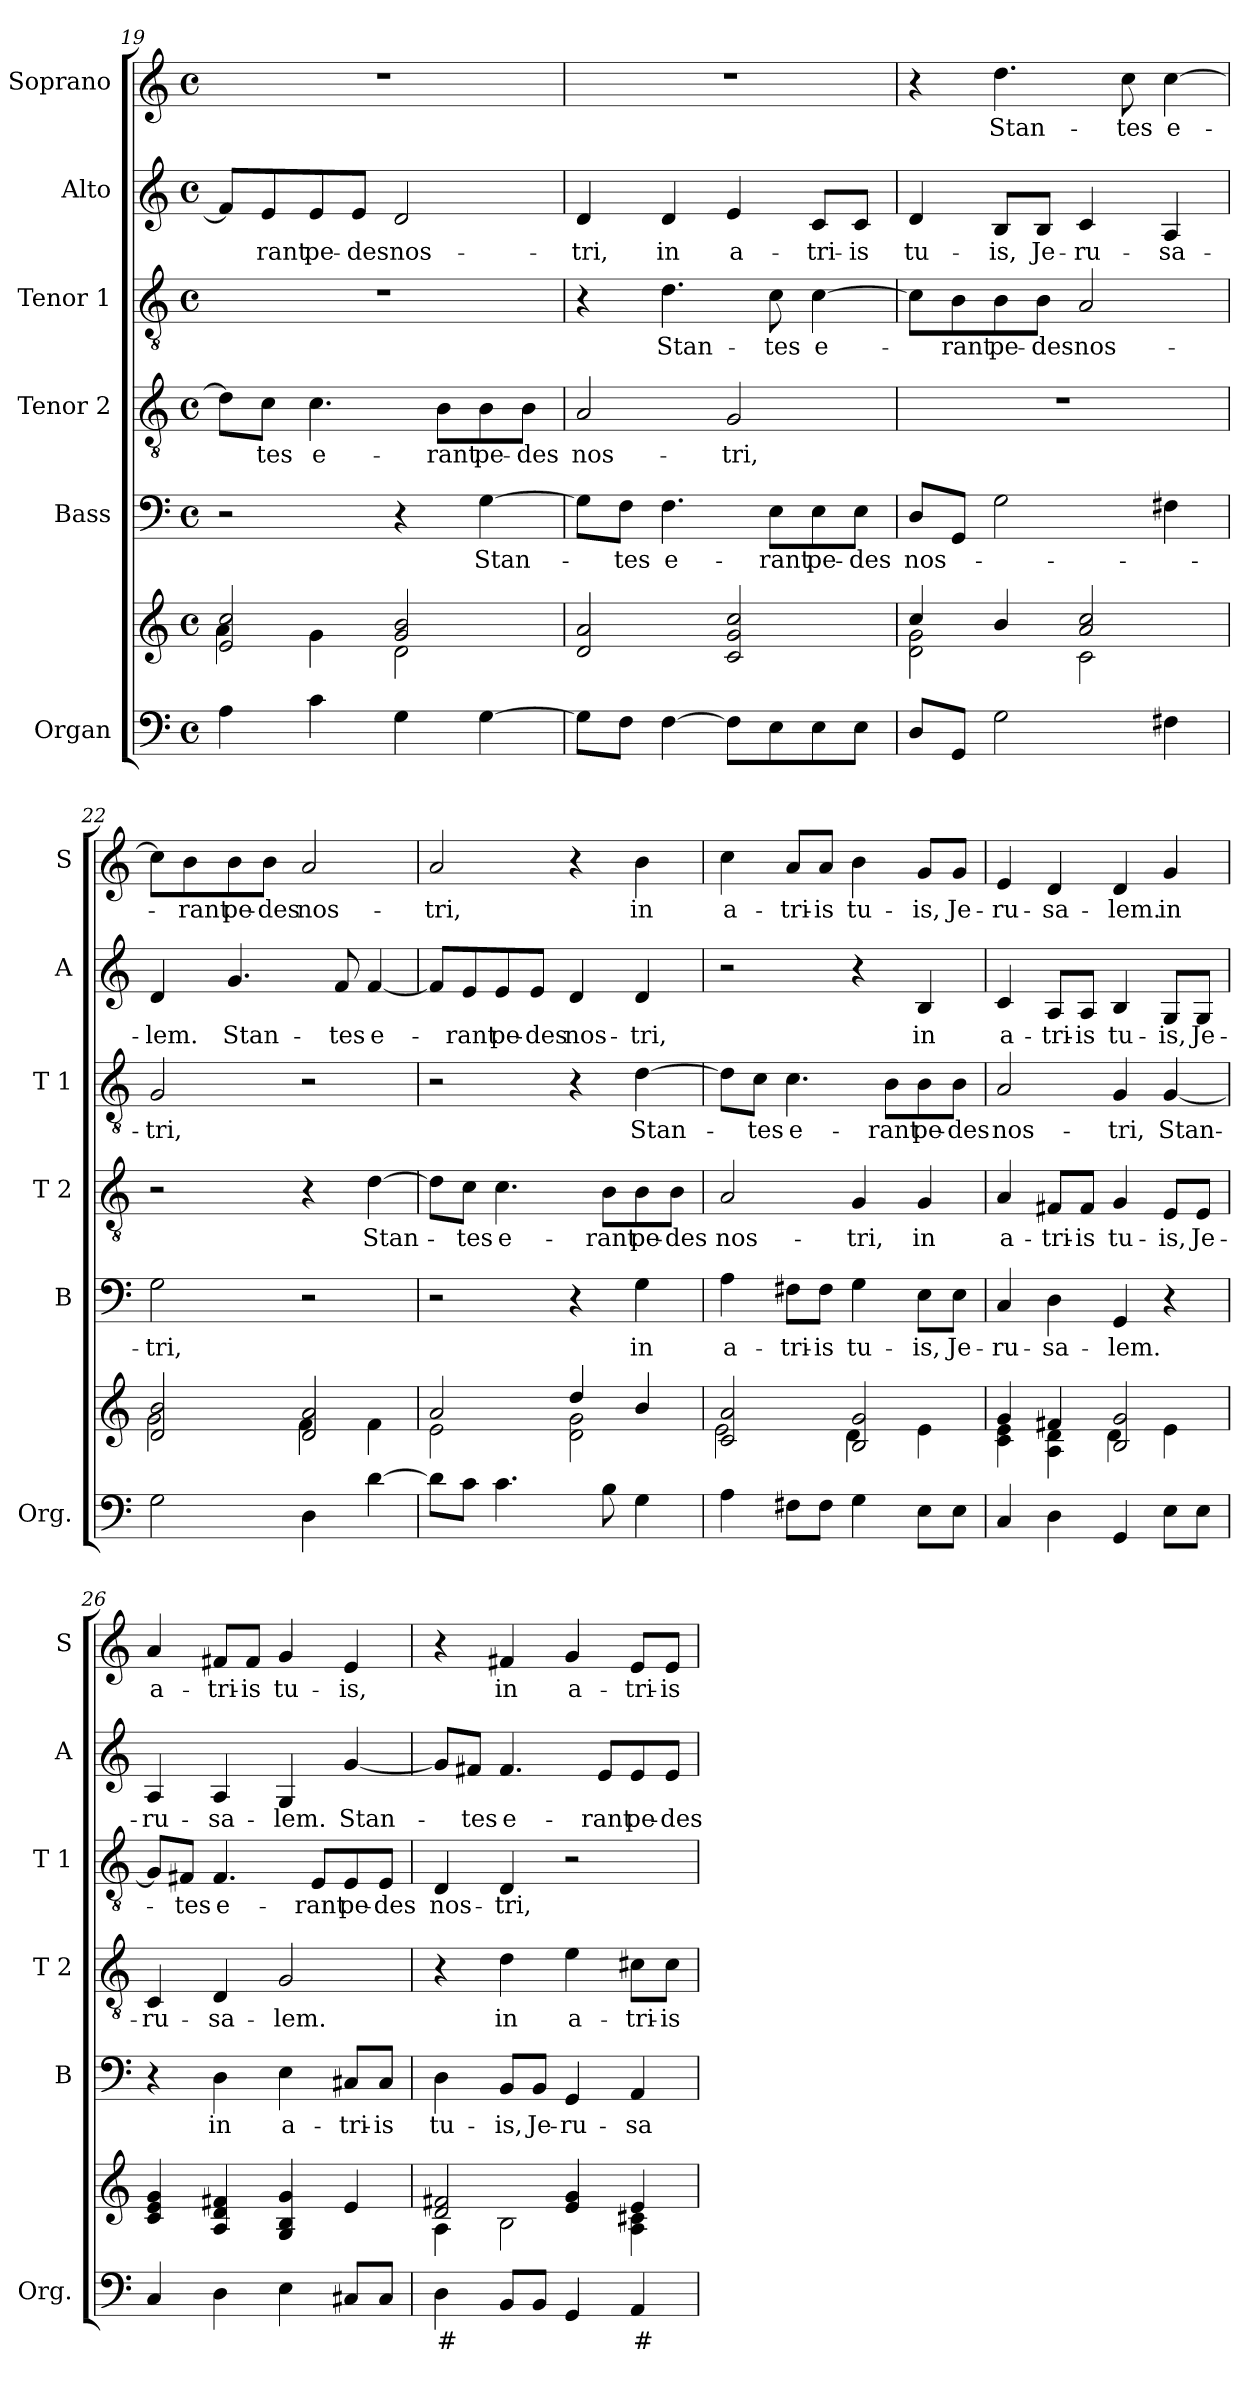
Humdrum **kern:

**kern	**text	**kern	**kern	**text	**kern	**text	**kern	**text	**kern	**text	**kern	**text
*part6	*part6	*part6	*part5	*part5	*part4	*part4	*part3	*part3	*part2	*part2	*part1	*part1
*staff7	*staff7	*staff6	*staff5	*staff5	*staff4	*staff4	*staff3	*staff3	*staff2	*staff2	*staff1	*staff1
*I"Organ	*	*	*I"Bass	*	*I"Tenor 2	*	*I"Tenor 1	*	*I"Alto	*	*I"Soprano	*
*I'Org.	*	*	*I'B	*	*I'T 2	*	*I'T 1	*	*I'A	*	*I'S	*
*clefF4	*	*clefG2	*clefF4	*	*clefGv2	*	*clefGv2	*	*clefG2	*	*clefG2	*
*k[]	*	*k[]	*k[]	*	*k[]	*	*k[]	*	*k[]	*	*k[]	*
*M4/4	*	*M4/4	*M4/4	*	*M4/4	*	*M4/4	*	*M4/4	*	*M4/4	*
*met(c)	*	*met(c)	*met(c)	*	*met(c)	*	*met(c)	*	*met(c)	*	*met(c)	*
=19	=19	=19	=19	=19	=19	=19	=19	=19	=19	=19	=19	=19
*	*	*^	*	*	*	*	*	*	*	*	*	*
4A\	.	2e!/ 2cc!/	4a!\	2r	.	8d\L]	.	1r	.	8f/L]	.	1r	.
!	!	!	!	!	!	!	!LO:LY:b	!	!	!	!LO:LY:b	!	!
.	.	.	.	.	.	8c\J	-tes	.	.	8e/	-rant	.	.
!	!	!	!	!	!	!	!LO:LY:b	!	!	!	!LO:LY:b	!	!
4c\	.	.	4g!\	.	.	4.c\	e-	.	.	8e/	pe-	.	.
!	!	!	!	!	!	!	!	!	!	!	!LO:LY:b	!	!
.	.	.	.	.	.	.	.	.	.	8e/J	-des	.	.
!	!	!	!	!	!	!	!	!	!	!	!LO:LY:b	!	!
4G\	.	2g!/ 2b!/	2d!\	4r	.	.	.	.	.	2d/	nos-	.	.
!	!	!	!	!	!	!	!LO:LY:b	!	!	!	!	!	!
.	.	.	.	.	.	8B\L	-rant	.	.	.	.	.	.
!	!	!	!	!	!LO:LY:b	!	!LO:LY:b	!	!	!	!	!	!
[4G\	.	.	.	[4G\	Stan-	8B\	pe-	.	.	.	.	.	.
!	!	!	!	!	!	!	!LO:LY:b	!	!	!	!	!	!
.	.	.	.	.	.	8B\J	-des	.	.	.	.	.	.
*	*	*v	*v	*	*	*	*	*	*	*	*	*	*
!!LO:LB:g=z
=20	=20	=20	=20	=20	=20	=20	=20	=20	=20	=20	=20	=20
!	!	!	!	!	!	!LO:LY:b	!	!	!	!LO:LY:b	!	!
8G\L]	.	2d!/ 2a!/	8G\L]	.	2A/	nos-	4r	.	4d/	-tri,	1r	.
!	!	!	!	!LO:LY:b	!	!	!	!	!	!	!	!
8F\J	.	.	8F\J	-tes	.	.	.	.	.	.	.	.
!	!	!	!	!LO:LY:b	!	!	!	!LO:LY:b	!	!LO:LY:b	!	!
[4F\	.	.	4.F\	e-	.	.	4.d\	Stan-	4d/	in	.	.
!	!	!	!	!	!	!LO:LY:b	!	!	!	!LO:LY:b	!	!
8F\L]	.	2c!/ 2g!/ 2cc!/	.	.	2G/	-tri,	.	.	4e/	a-	.	.
!	!	!	!	!LO:LY:b	!	!	!	!LO:LY:b	!	!	!	!
8E\	.	.	8E\L	-rant	.	.	8c\	-tes	.	.	.	.
!	!	!	!	!LO:LY:b	!	!	!	!LO:LY:b	!	!LO:LY:b	!	!
8E\	.	.	8E\	pe-	.	.	[4c\	e-	8c/L	-tri-	.	.
!	!	!	!	!LO:LY:b	!	!	!	!	!	!LO:LY:b	!	!
8E\J	.	.	8E\J	-des	.	.	.	.	8c/J	-is	.	.
=21	=21	=21	=21	=21	=21	=21	=21	=21	=21	=21	=21	=21
*	*	*^	*	*	*	*	*	*	*	*	*	*
!	!	!	!	!	!LO:LY:b	!	!	!	!	!	!LO:LY:b	!	!
8D/L	.	4cc!/	2d!\ 2g!\	8D/L	nos-	1r	.	8c\L]	.	4d/	tu-	4r	.
!	!	!	!	!	!	!	!	!	!LO:LY:b	!	!	!	!
8GG/J	.	.	.	8GG/J	.	.	.	8B\	-rant	.	.	.	.
!	!	!	!	!	!	!	!	!	!LO:LY:b	!	!LO:LY:b	!	!LO:LY:b
2G\	.	4b!/	.	2G\	.	.	.	8B\	pe-	8B/L	-is,	4.dd\	Stan-
!	!	!	!	!	!	!	!	!	!LO:LY:b	!	!LO:LY:b	!	!
.	.	.	.	.	.	.	.	8B\J	-des	8B/J	Je-	.	.
!	!	!	!	!	!	!	!	!	!LO:LY:b	!	!LO:LY:b	!	!
.	.	2a!/ 2cc!/	2c!\	.	.	.	.	2A/	nos-	4c/	-ru-	.	.
!	!	!	!	!	!	!	!	!	!	!	!	!	!LO:LY:b
.	.	.	.	.	.	.	.	.	.	.	.	8cc\	-tes
!	!	!	!	!	!	!	!	!	!	!	!LO:LY:b	!	!LO:LY:b
4F#X\	.	.	.	4F#X\	.	.	.	.	.	4A/	-sa-	[4cc\	e-
=22	=22	=22	=22	=22	=22	=22	=22	=22	=22	=22	=22	=22	=22
!	!	!	!	!	!LO:LY:b	!	!	!	!LO:LY:b	!	!LO:LY:b	!	!
2G\	.	2d!/ 2b!/	2g!\	2G\	-tri,	2r	.	2G/	-tri,	4d/	-lem.	8cc\L]	.
!	!	!	!	!	!	!	!	!	!	!	!	!	!LO:LY:b
.	.	.	.	.	.	.	.	.	.	.	.	8b\	-rant
!	!	!	!	!	!	!	!	!	!	!	!LO:LY:b	!	!LO:LY:b
.	.	.	.	.	.	.	.	.	.	4.g/	Stan-	8b\	pe-
!	!	!	!	!	!	!	!	!	!	!	!	!	!LO:LY:b
.	.	.	.	.	.	.	.	.	.	.	.	8b\J	-des
!	!	!	!	!	!	!	!	!	!	!	!	!	!LO:LY:b
4D\	.	2d!/ 2a!/	4f!\	2r	.	4r	.	2r	.	.	.	2a/	nos-
!	!	!	!	!	!	!	!	!	!	!	!LO:LY:b	!	!
.	.	.	.	.	.	.	.	.	.	8f/	-tes	.	.
!	!	!	!	!	!	!	!LO:LY:b	!	!	!	!LO:LY:b	!	!
[4d\	.	.	4f!\	.	.	[4d\	Stan-	.	.	[4f/	e-	.	.
=23	=23	=23	=23	=23	=23	=23	=23	=23	=23	=23	=23	=23	=23
!	!	!	!	!	!	!	!	!	!	!	!	!	!LO:LY:b
8d\L]	.	2a!/	2e!\	2r	.	8d\L]	.	2r	.	8f/L]	.	2a/	-tri,
!	!	!	!	!	!	!	!LO:LY:b	!	!	!	!LO:LY:b	!	!
8c\J	.	.	.	.	.	8c\J	-tes	.	.	8e/	-rant	.	.
!	!	!	!	!	!	!	!LO:LY:b	!	!	!	!LO:LY:b	!	!
4.c\	.	.	.	.	.	4.c\	e-	.	.	8e/	pe-	.	.
!	!	!	!	!	!	!	!	!	!	!	!LO:LY:b	!	!
.	.	.	.	.	.	.	.	.	.	8e/J	-des	.	.
!	!	!	!	!	!	!	!	!	!	!	!LO:LY:b	!	!
.	.	4dd!/	2d!\ 2g!\	4r	.	.	.	4r	.	4d/	nos-	4r	.
!	!	!	!	!	!	!	!LO:LY:b	!	!	!	!	!	!
8B\	.	.	.	.	.	8B\L	-rant	.	.	.	.	.	.
!	!	!	!	!	!LO:LY:b	!	!LO:LY:b	!	!LO:LY:b	!	!LO:LY:b	!	!LO:LY:b
4G\	.	4b!/	.	4G\	in	8B\	pe-	[4d\	Stan-	4d/	-tri,	4b\	in
!	!	!	!	!	!	!	!LO:LY:b	!	!	!	!	!	!
.	.	.	.	.	.	8B\J	-des	.	.	.	.	.	.
!!LO:PB:g=z
=24	=24	=24	=24	=24	=24	=24	=24	=24	=24	=24	=24	=24	=24
!	!	!	!	!	!LO:LY:b	!	!LO:LY:b	!	!	!	!	!	!LO:LY:b
4A\	.	2c!/ 2a!/	2e!\	4A\	a-	2A/	nos-	8d\L]	.	2r	.	4cc\	a-
!	!	!	!	!	!	!	!	!	!LO:LY:b	!	!	!	!
.	.	.	.	.	.	.	.	8c\J	-tes	.	.	.	.
!	!	!	!	!	!LO:LY:b	!	!	!	!LO:LY:b	!	!	!	!LO:LY:b
8F#X\L	.	.	.	8F#X\L	-tri-	.	.	4.c\	e-	.	.	8a/L	-tri-
!	!	!	!	!	!LO:LY:b	!	!	!	!	!	!	!	!LO:LY:b
8F#\J	.	.	.	8F#\J	-is	.	.	.	.	.	.	8a/J	-is
!	!	!	!	!	!LO:LY:b	!	!LO:LY:b	!	!	!	!	!	!LO:LY:b
4G\	.	2B!/ 2g!/	4d!\	4G\	tu-	4G/	-tri,	.	.	4r	.	4b\	tu-
!	!	!	!	!	!	!	!	!	!LO:LY:b	!	!	!	!
.	.	.	.	.	.	.	.	8B\L	-rant	.	.	.	.
!	!	!	!	!	!LO:LY:b	!	!LO:LY:b	!	!LO:LY:b	!	!LO:LY:b	!	!LO:LY:b
8E\L	.	.	4e!\	8E\L	-is,	4G/	in	8B\	pe-	4B/	in	8g/L	-is,
!	!	!	!	!	!LO:LY:b	!	!	!	!LO:LY:b	!	!	!	!LO:LY:b
8E\J	.	.	.	8E\J	Je-	.	.	8B\J	-des	.	.	8g/J	Je-
=25	=25	=25	=25	=25	=25	=25	=25	=25	=25	=25	=25	=25	=25
!	!	!	!	!	!LO:LY:b	!	!LO:LY:b	!	!LO:LY:b	!	!LO:LY:b	!	!LO:LY:b
4C/	.	4g!/	4c!\ 4e!\	4C/	-ru-	4A/	a-	2A/	nos-	4c/	a-	4e/	-ru-
!	!	!	!	!	!LO:LY:b	!	!LO:LY:b	!	!	!	!LO:LY:b	!	!LO:LY:b
4D\	.	4f#X!/	4A!\ 4d!\	4D\	-sa-	8F#X/L	-tri-	.	.	8A/L	-tri-	4d/	-sa-
!	!	!	!	!	!	!	!LO:LY:b	!	!	!	!LO:LY:b	!	!
.	.	.	.	.	.	8F#/J	-is	.	.	8A/J	-is	.	.
!	!	!	!	!	!LO:LY:b	!	!LO:LY:b	!	!LO:LY:b	!	!LO:LY:b	!	!LO:LY:b
4GG/	.	2B!/ 2g!/	4d!\	4GG/	-lem.	4G/	tu-	4G/	-tri,	4B/	tu-	4d/	-lem.
!	!	!	!	!	!	!	!LO:LY:b	!	!LO:LY:b	!	!LO:LY:b	!	!LO:LY:b
8E\L	.	.	4e!\	4r	.	8E/L	-is,	[4G/	Stan-	8G/L	-is,	4g/	in
!	!	!	!	!	!	!	!LO:LY:b	!	!	!	!LO:LY:b	!	!
8E\J	.	.	.	.	.	8E/J	Je-	.	.	8G/J	Je-	.	.
*	*	*v	*v	*	*	*	*	*	*	*	*	*	*
=26	=26	=26	=26	=26	=26	=26	=26	=26	=26	=26	=26	=26
!	!	!	!	!	!	!LO:LY:b	!	!	!	!LO:LY:b	!	!LO:LY:b
4C/	.	4c!/ 4e!/ 4g!/	4r	.	4C/	-ru-	8G/L]	.	4A/	-ru-	4a/	a-
!	!	!	!	!	!	!	!	!LO:LY:b	!	!	!	!
.	.	.	.	.	.	.	8F#X/J	-tes	.	.	.	.
!	!	!	!	!LO:LY:b	!	!LO:LY:b	!	!LO:LY:b	!	!LO:LY:b	!	!LO:LY:b
4D\	.	4A!/ 4d!/ 4f#X!/	4D\	in	4D/	-sa-	4.F#/	e-	4A/	-sa-	8f#X/L	-tri-
!	!	!	!	!	!	!	!	!	!	!	!	!LO:LY:b
.	.	.	.	.	.	.	.	.	.	.	8f#/J	-is
!	!	!	!	!LO:LY:b	!	!LO:LY:b	!	!	!	!LO:LY:b	!	!LO:LY:b
4E\	.	4G!/ 4B!/ 4g!/	4E\	a-	2G/	-lem.	.	.	4G/	-lem.	4g/	tu-
!	!	!	!	!	!	!	!	!LO:LY:b	!	!	!	!
.	.	.	.	.	.	.	8E/L	-rant	.	.	.	.
!	!	!	!	!LO:LY:b	!	!	!	!LO:LY:b	!	!LO:LY:b	!	!LO:LY:b
8C#X/L	.	4e!/	8C#X/L	-tri-	.	.	8E/	pe-	[4g/	Stan-	4e/	-is,
!	!	!	!	!LO:LY:b	!	!	!	!LO:LY:b	!	!	!	!
8C#/J	.	.	8C#/J	-is	.	.	8E/J	-des	.	.	.	.
=27	=27	=27	=27	=27	=27	=27	=27	=27	=27	=27	=27	=27
!	!LO:LY:b	!	!	!LO:LY:b	!	!	!	!LO:LY:b	!	!	!	!
*	*	*^	*	*	*	*	*	*	*	*	*	*
4D\	#	2d!/ 2f#X!/	4A!\	4D\	tu-	4r	.	4D/	nos-	8g/L]	.	4r	.
!	!	!	!	!	!	!	!	!	!	!	!LO:LY:b	!	!
.	.	.	.	.	.	.	.	.	.	8f#X/J	-tes	.	.
!	!	!	!	!	!LO:LY:b	!	!LO:LY:b	!	!LO:LY:b	!	!LO:LY:b	!	!LO:LY:b
8BB/L	.	.	2B!\	8BB/L	-is,	4d\	in	4D/	-tri,	4.f#/	e-	4f#X/	in
!	!	!	!	!	!LO:LY:b	!	!	!	!	!	!	!	!
8BB/J	.	.	.	8BB/J	Je-	.	.	.	.	.	.	.	.
!	!	!	!	!	!LO:LY:b	!	!LO:LY:b	!	!	!	!	!	!LO:LY:b
4GG/	.	4e!/ 4g!/	.	4GG/	-ru-	4e\	a-	2r	.	.	.	4g/	a-
!	!	!	!	!	!	!	!	!	!	!	!LO:LY:b	!	!
.	.	.	.	.	.	.	.	.	.	8e/L	-rant	.	.
!	!LO:LY:b	!	!	!	!LO:LY:b	!	!LO:LY:b	!	!	!	!LO:LY:b	!	!LO:LY:b
4AA/	#	4e!/	4A!\ 4c#X!\	4AA/	-sa-	8c#X\L	-tri-	.	.	8e/	pe-	8e/L	-tri-
!	!	!	!	!	!	!	!LO:LY:b	!	!	!	!LO:LY:b	!	!LO:LY:b
.	.	.	.	.	.	8c#\J	-is	.	.	8e/J	-des	8e/J	-is
*	*	*v	*v	*	*	*	*	*	*	*	*	*	*
=	=	=	=	=	=	=	=	=	=	=	=	=
*-	*-	*-	*-	*-	*-	*-	*-	*-	*-	*-	*-	*-
